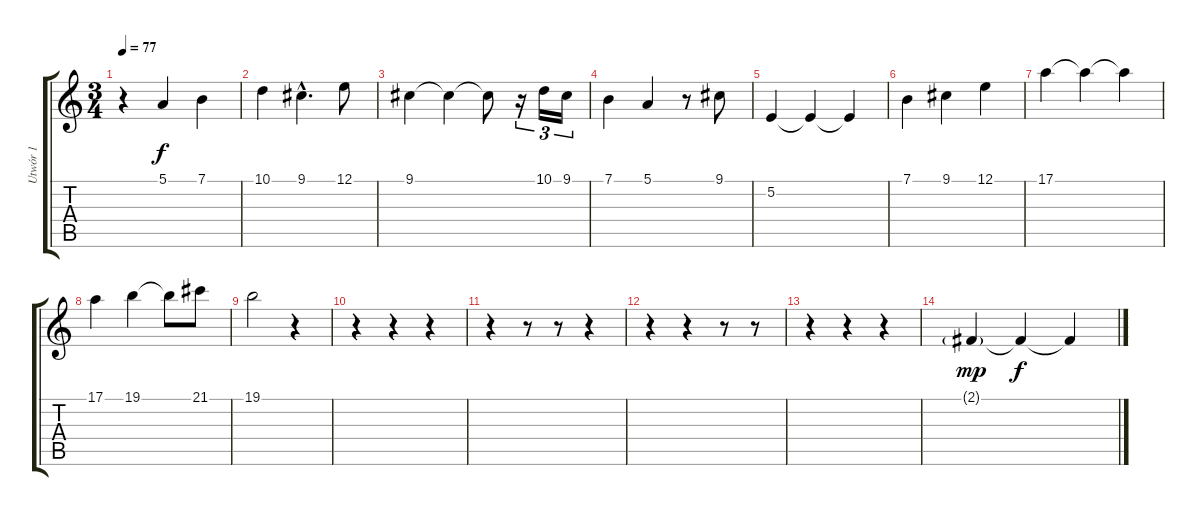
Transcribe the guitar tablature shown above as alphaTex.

\track ("Utwór 1" "Utwór 1") {instrument panflute}
\staff {score tabs}
\tuning (E4 B3 G3 D3 A2 E2) {hide}
\ts (3 4)
\tempo 77
\clef g2
\ks c
r.4{dy f instrument panflute} 5.1.4 7.1.4 |
10.1.4 9.1{hac}.4{d} 12.1.8 |
9.1.4 9.1{t}.4 9.1{t}.8 r.16{tu (3 2)} 10.1.16{tu (3 2)} 9.1.16{tu (3 2)} |
7.1.4 5.1.4 r.8 9.1.8 |
5.2.4 5.2{t}.4 5.2{t}.4 |
7.1.4 9.1.4 12.1.4 |
17.1.4 17.1{t}.4 17.1{t}.4 |
17.1.4 19.1.4 19.1{t}.8 21.1.8 |
19.1.2 r.4 |
r.4 r.4 r.4 |
r.4 r.8 r.8 r.4 |
r.4 r.4 r.8 r.8 |
r.4 r.4 r.4 |
2.1{g}.4{dy mp} 2.1{t}.4{dy f} 2.1{t}.4
